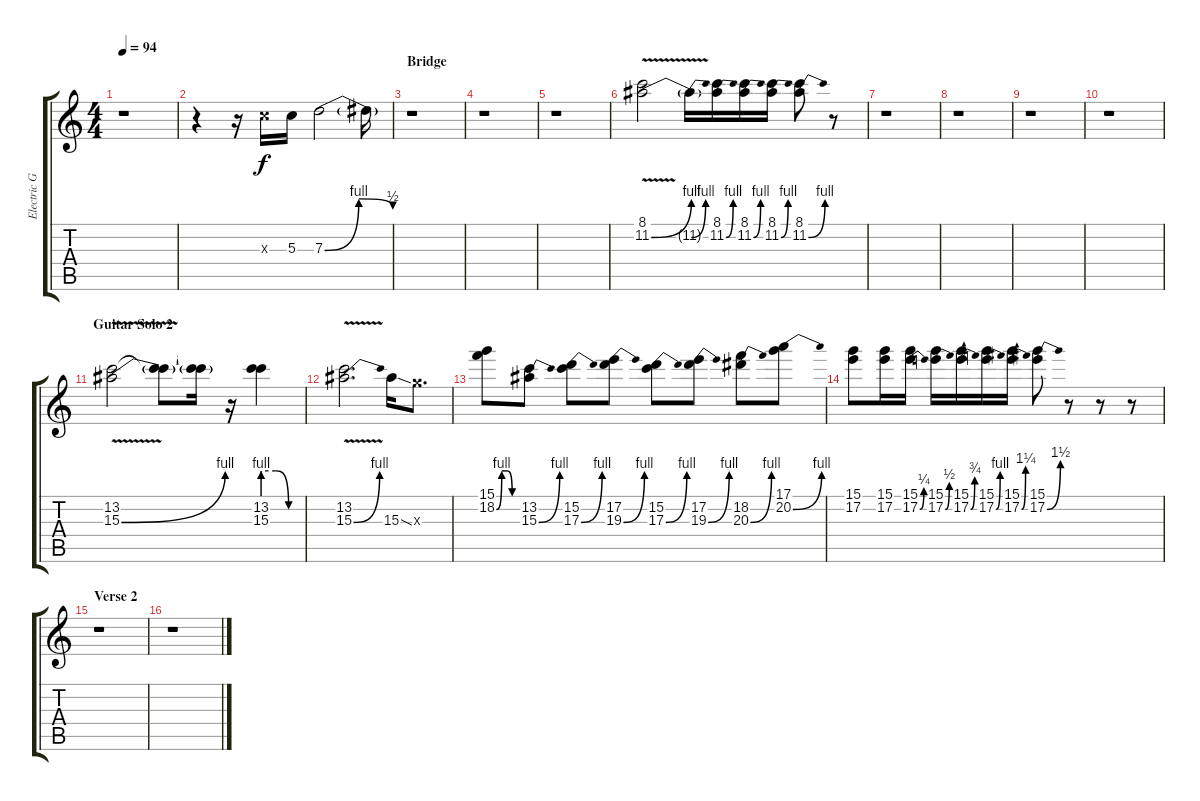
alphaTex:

\track ("Electric Guitar (Solos/Fills)" "Electric G") {instrument distortionguitar}
\staff {score tabs}
\tuning (E4 B3 G3 D3 A2 E2) {hide}
\ts (4 4)
\tempo 94
\clef g2
\ks c
r.1{dy f} |
r.4 r.16 5.3{x}.16 5.3.16 7.3{be (bendrelease 0 0 15 4 45 4 60 2)}.2 7.3{t}.16 |
\section ("" "Bridge")
r.1 |
r.1 |
r.1 |
(8.1 11.2{be (bend 0 0 60 4) v}).2 11.2{be (bend 0 0 60 4) t}.16 (8.1 11.2{be (bend 0 0 60 4)}).16 (8.1 11.2{be (bend 0 0 60 4)}).16 (8.1 11.2{be (bend 0 0 60 4)}).16 (8.1 11.2{be (bend 0 0 60 4)}).8 r.8 |
r.1 |
r.1 |
r.1 |
r.1 |
\section ("" "Guitar Solo 2")
(13.2 15.3{be (bend 0 0 60 4) v}).2 (13.2{t} 15.3{t}).8 (13.2{t} 15.3{t}).16 r.16 (13.2 15.3{be (custom 0 4 20 4 40 0 60 0)}).4 |
(13.2 15.3{be (bend 0 0 60 4) v}).2{d} 15.3{ss}.16 12.3{x}.8{d} |
(15.1 18.2{be (custom 0 0 15 4 30 4 45 0 60 0)}).8 (13.2 15.3{be (bend 0 0 60 4)}).8 (15.2 17.3{be (bend 0 0 60 4)}).8 (17.2 19.3{be (bend 0 0 60 4)}).8 (15.2 17.3{be (bend 0 0 60 4)}).8 (17.2 19.3{be (bend 0 0 60 4)}).8 (18.2 20.3{be (bend 0 0 60 4)}).8 (17.1 20.2{be (bend 0 0 60 4)}).8 |
(15.1 17.2).8 (15.1 17.2).16 (15.1 17.2{be (bend 0 0 60 1)}).16 (15.1 17.2{be (bend 0 0 60 2)}).16 (15.1 17.2{be (bend 0 0 60 3)}).16 (15.1 17.2{be (bend 0 0 60 4)}).16 (15.1 17.2{be (bend 0 0 60 5)}).16 (15.1 17.2{be (bend 0 0 60 6)}).8 r.8 r.8 r.8 |
\section ("" "Verse 2")
r.1 |
r.1
